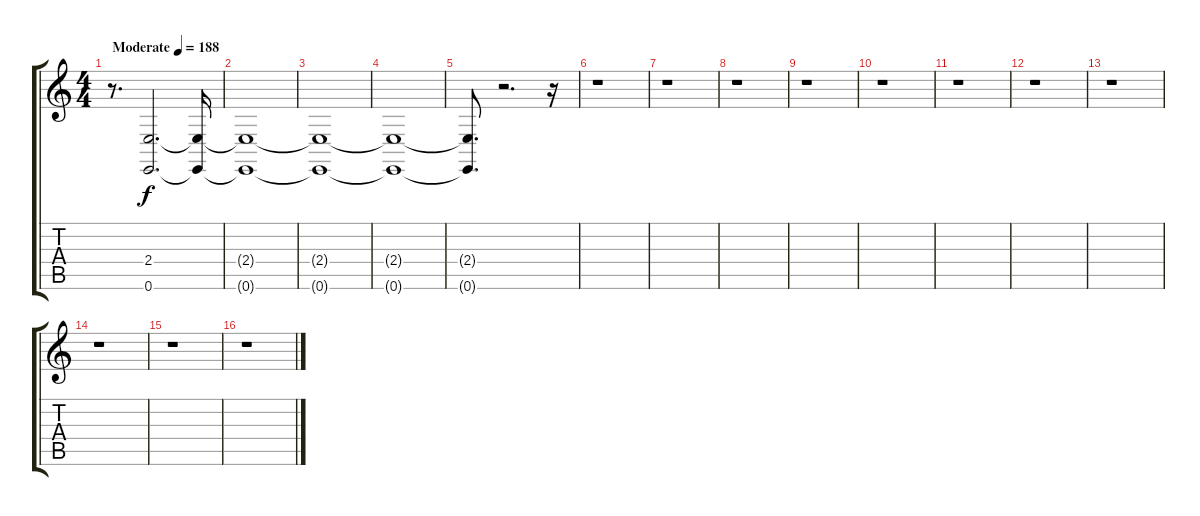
\track "" {instrument pad8sweep}
\staff {score tabs}
\tuning (E4 B3 G3 D3 A2 E2) {hide}
\ts (4 4)
\tempo (188 "Moderate")
\clef g2
\ks c
r.8{d dy f instrument pad8sweep} (2.4 0.6).2{d} (2.4{t} 0.6{t}).16 |
(2.4{t} 0.6{t}).1 |
(2.4{t} 0.6{t}).1 |
(2.4{t} 0.6{t}).1 |
(2.4{t} 0.6{t}).8{d} r.2{d} r.16 |
r.1 |
r.1 |
r.1 |
r.1 |
r.1 |
r.1 |
r.1 |
r.1 |
r.1 |
r.1 |
r.1
